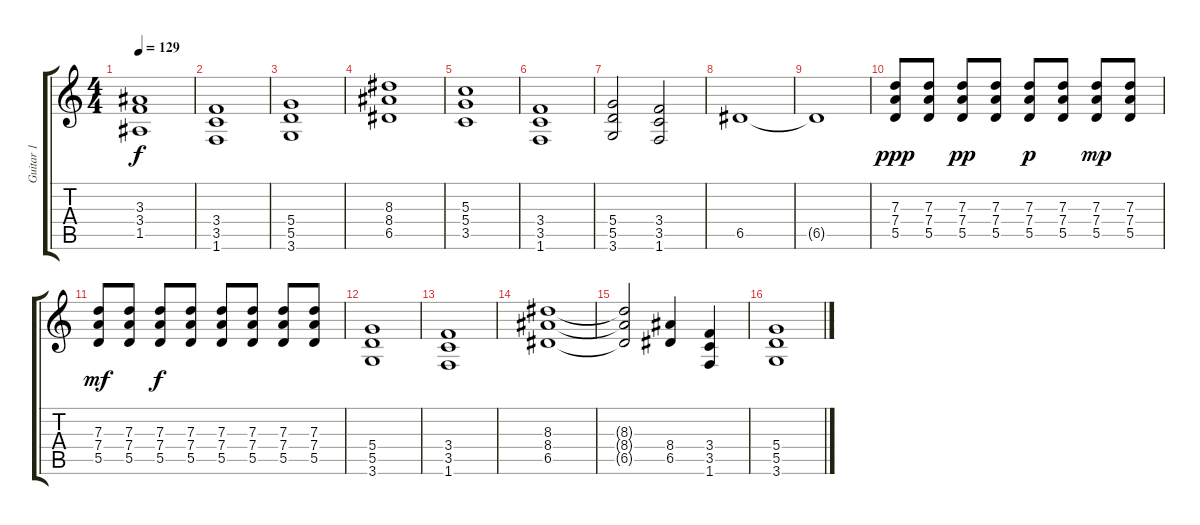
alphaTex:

\track ("Guitar 1" "Guitar 1") {instrument overdrivenguitar}
\staff {score tabs}
\tuning (E4 B3 G3 D3 A2 E2) {hide}
\ts (4 4)
\tempo 129
\clef g2
\ks c
(3.3 3.4 1.5).1{dy f} |
(3.4 3.5 1.6).1 |
(5.4 5.5 3.6).1 |
(8.3 8.4 6.5).1 |
(5.3 5.4 3.5).1 |
(3.4 3.5 1.6).1 |
(5.4 5.5 3.6).2 (3.4 3.5 1.6).2 |
6.5.1 |
6.5{t}.1 |
(7.3 7.4 5.5).8{dy ppp} (7.3 7.4 5.5).8 (7.3 7.4 5.5).8{dy pp} (7.3 7.4 5.5).8 (7.3 7.4 5.5).8{dy p} (7.3 7.4 5.5).8 (7.3 7.4 5.5).8{dy mp} (7.3 7.4 5.5).8 |
(7.3 7.4 5.5).8{dy mf} (7.3 7.4 5.5).8 (7.3 7.4 5.5).8{dy f} (7.3 7.4 5.5).8 (7.3 7.4 5.5).8 (7.3 7.4 5.5).8 (7.3 7.4 5.5).8 (7.3 7.4 5.5).8 |
(5.4 5.5 3.6).1 |
(3.4 3.5 1.6).1 |
(8.3 8.4 6.5).1 |
(8.3{t} 8.4{t} 6.5{t}).2 (8.4 6.5).4 (3.4 3.5 1.6).4 |
\section ("" "")
(5.4 5.5 3.6).1
